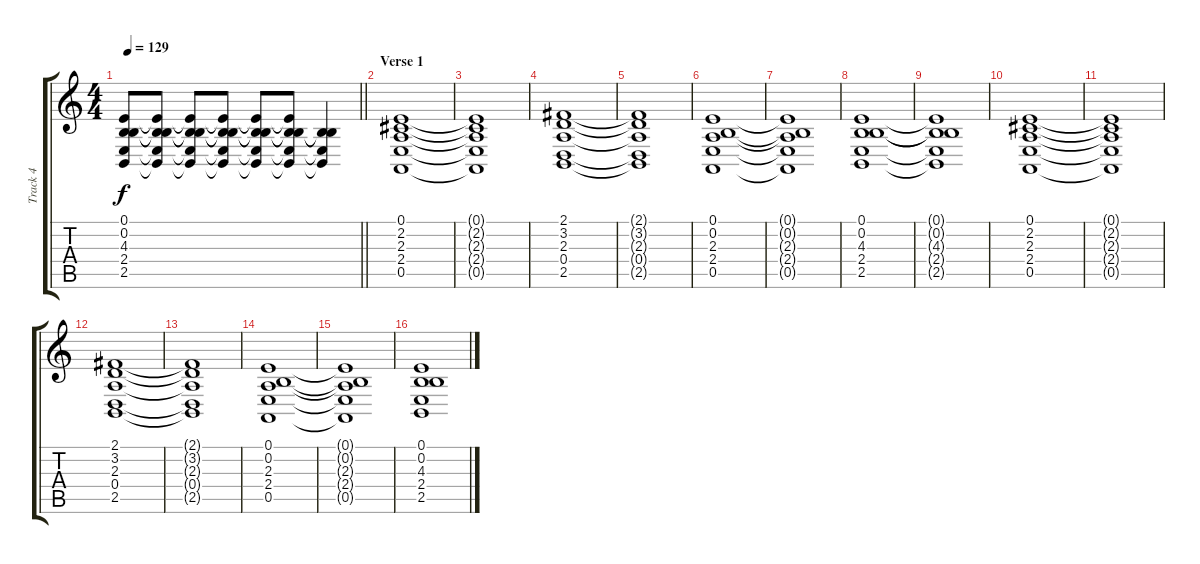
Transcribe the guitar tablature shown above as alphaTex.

\track ("Track 4" "Track 4") {instrument stringensemble1}
\staff {score tabs}
\tuning (E4 B3 G3 D3 A2 E2) {hide}
\ts (4 4)
\tempo 129
\clef g2
\barLineRight lightlight
\ks c
(0.1{t} 0.2{t} 4.3{t} 2.4{t} 2.5{t}).8{dy f} (0.1{t} 0.2{t} 4.3{t} 2.4{t} 2.5{t}).8 (0.1{t} 0.2{t} 4.3{t} 2.4{t} 2.5{t}).8 (0.1{t} 0.2{t} 4.3{t} 2.4{t} 2.5{t}).8 (0.1{t} 0.2{t} 4.3{t} 2.4{t} 2.5{t}).8 (0.1{t} 0.2{t} 4.3{t} 2.4{t} 2.5{t}).8 (0.2{t} 4.3{t} 2.4{t} 2.5{t}).4 |
\section ("" "Verse 1")
(0.1 2.2 2.3 2.4 0.5).1 |
(0.1{t} 2.2{t} 2.3{t} 2.4{t} 0.5{t}).1 |
(2.1 3.2 2.3 0.4 2.5).1 |
(2.1{t} 3.2{t} 2.3{t} 0.4{t} 2.5{t}).1 |
(0.1 0.2 2.3 2.4 0.5).1 |
(0.1{t} 0.2{t} 2.3{t} 2.4{t} 0.5{t}).1 |
(0.1 0.2 4.3 2.4 2.5).1 |
(0.1{t} 0.2{t} 4.3{t} 2.4{t} 2.5{t}).1 |
(0.1 2.2 2.3 2.4 0.5).1 |
(0.1{t} 2.2{t} 2.3{t} 2.4{t} 0.5{t}).1 |
(2.1 3.2 2.3 0.4 2.5).1 |
(2.1{t} 3.2{t} 2.3{t} 0.4{t} 2.5{t}).1 |
(0.1 0.2 2.3 2.4 0.5).1 |
(0.1{t} 0.2{t} 2.3{t} 2.4{t} 0.5{t}).1 |
(0.1 0.2 4.3 2.4 2.5).1
